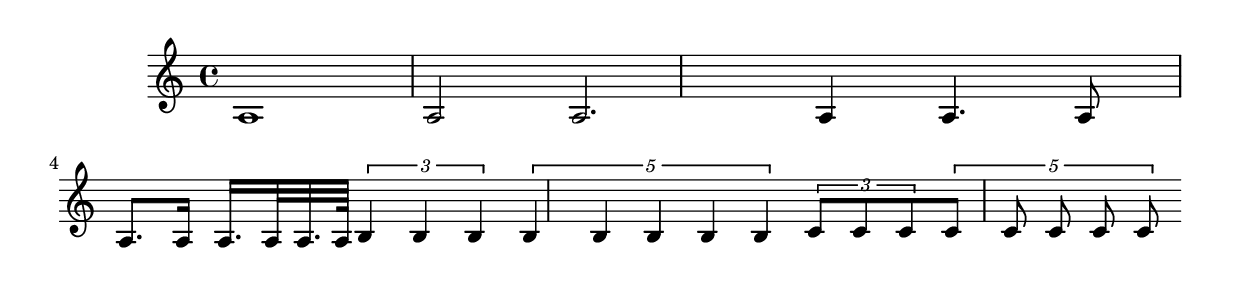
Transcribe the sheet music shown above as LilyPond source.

#(ly:set-option 'old-relative)
\version "2.4.0"
\header {
texidoc = "

Midi2ly tuplet test.

@example
  python scripts/midi2ly.py --duration-quant=32 \
      --allow-tuplet=4*2/3 \
      --allow-tuplet=8*2/3 \
      --allow-tuplet=4*3/5 \
      --allow-tuplet=8*3/5 \
      tu.midi 
@end example
"
}


\score { 
  \context Voice  \relative c' {

    a1 a2 a2. a4 a4. a8 a8. a16 a16. a32 a32. a64

    \times 2/3 { b4 b4 b4 }
    \times 3/5 { b4 b4 b4 b4 b4 }

    \times 2/3 { c8 c8 c8 }
    \times 3/5 { c8 c8 c8 c8 c8 }

  }
  \layout { }  
  \midi { }
}


